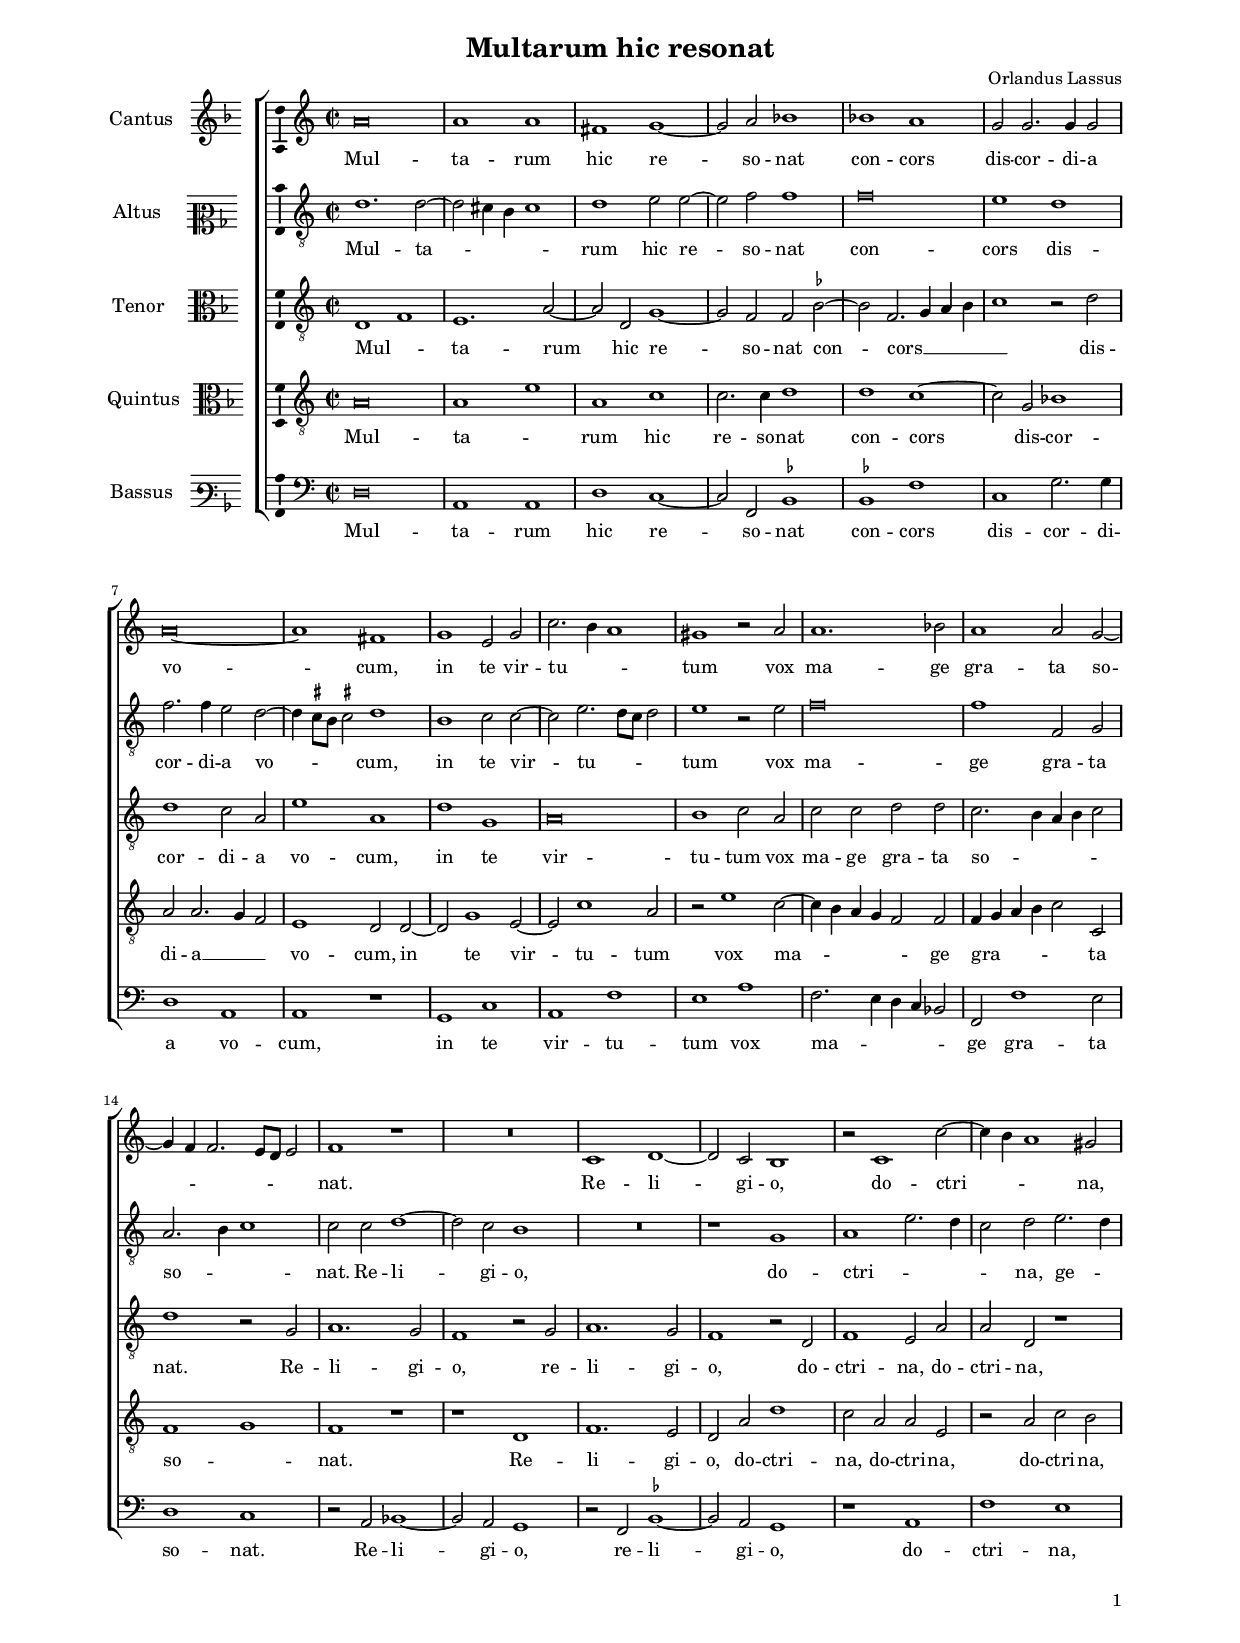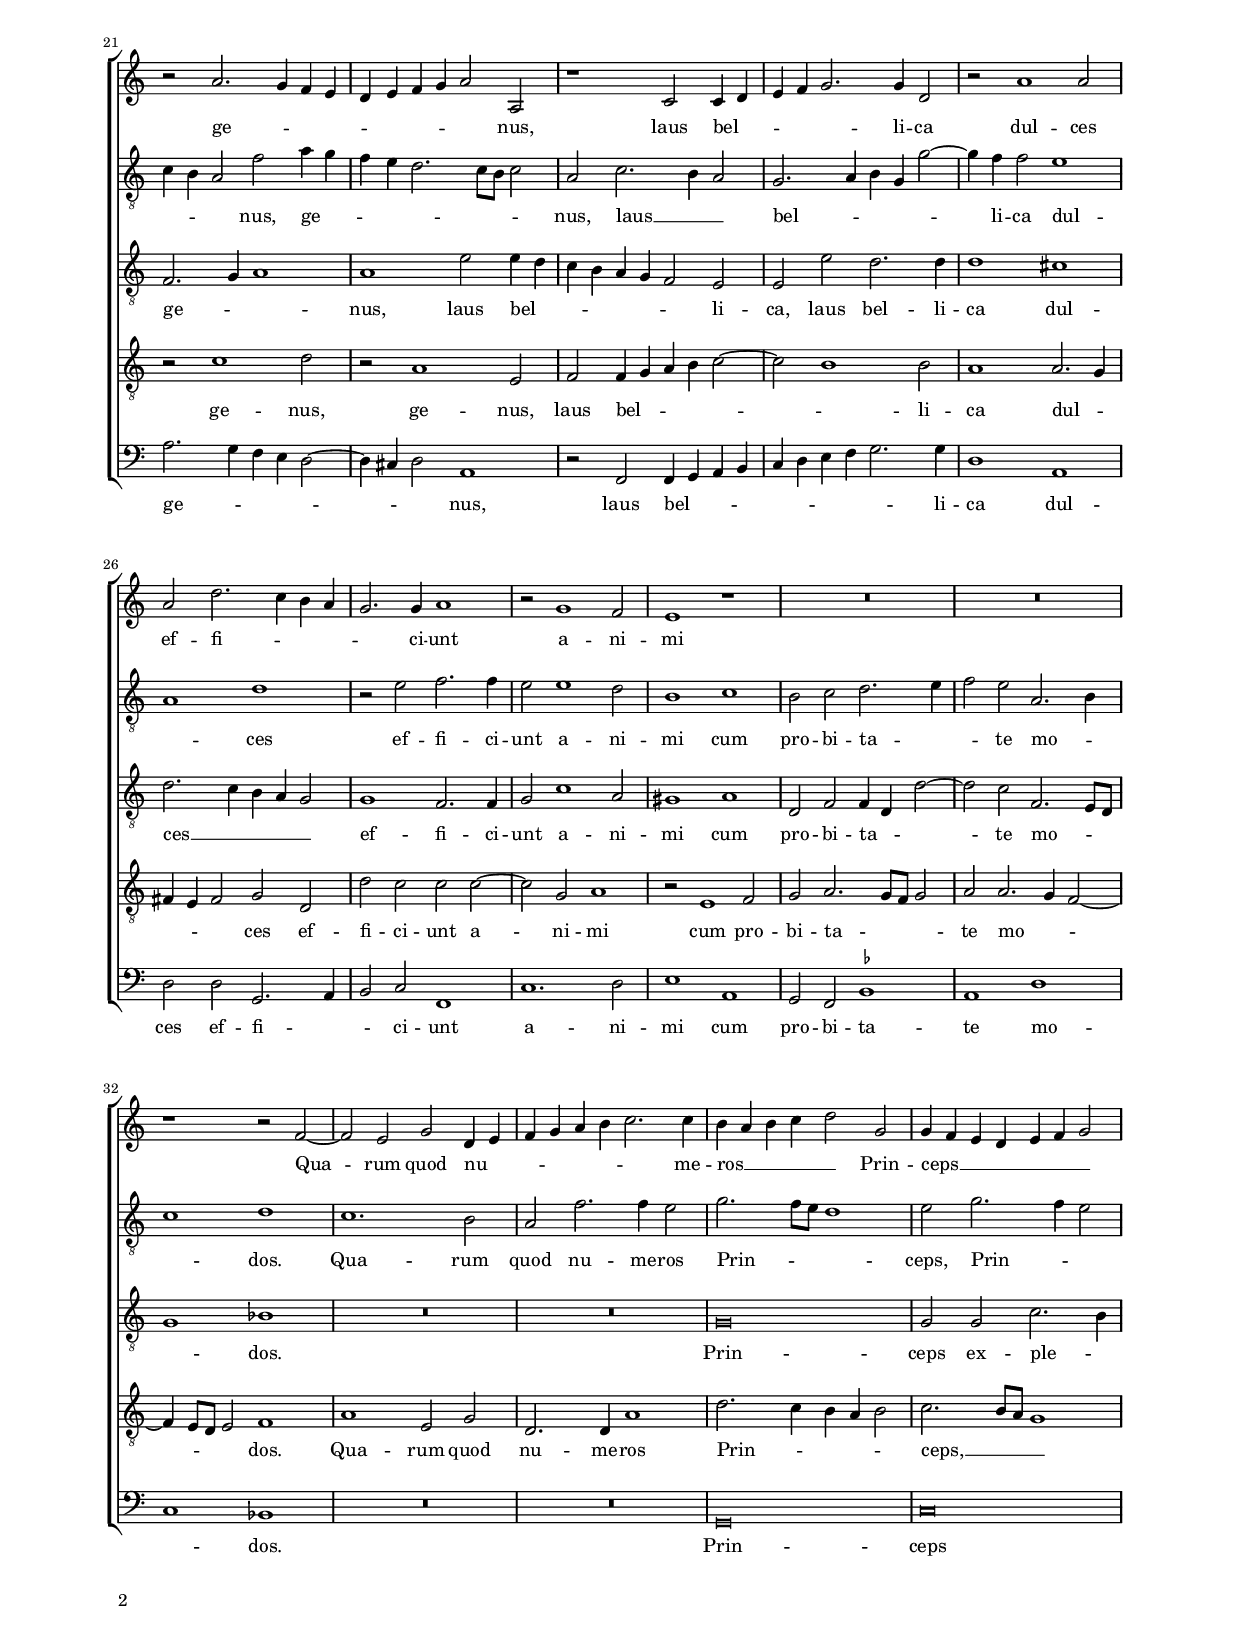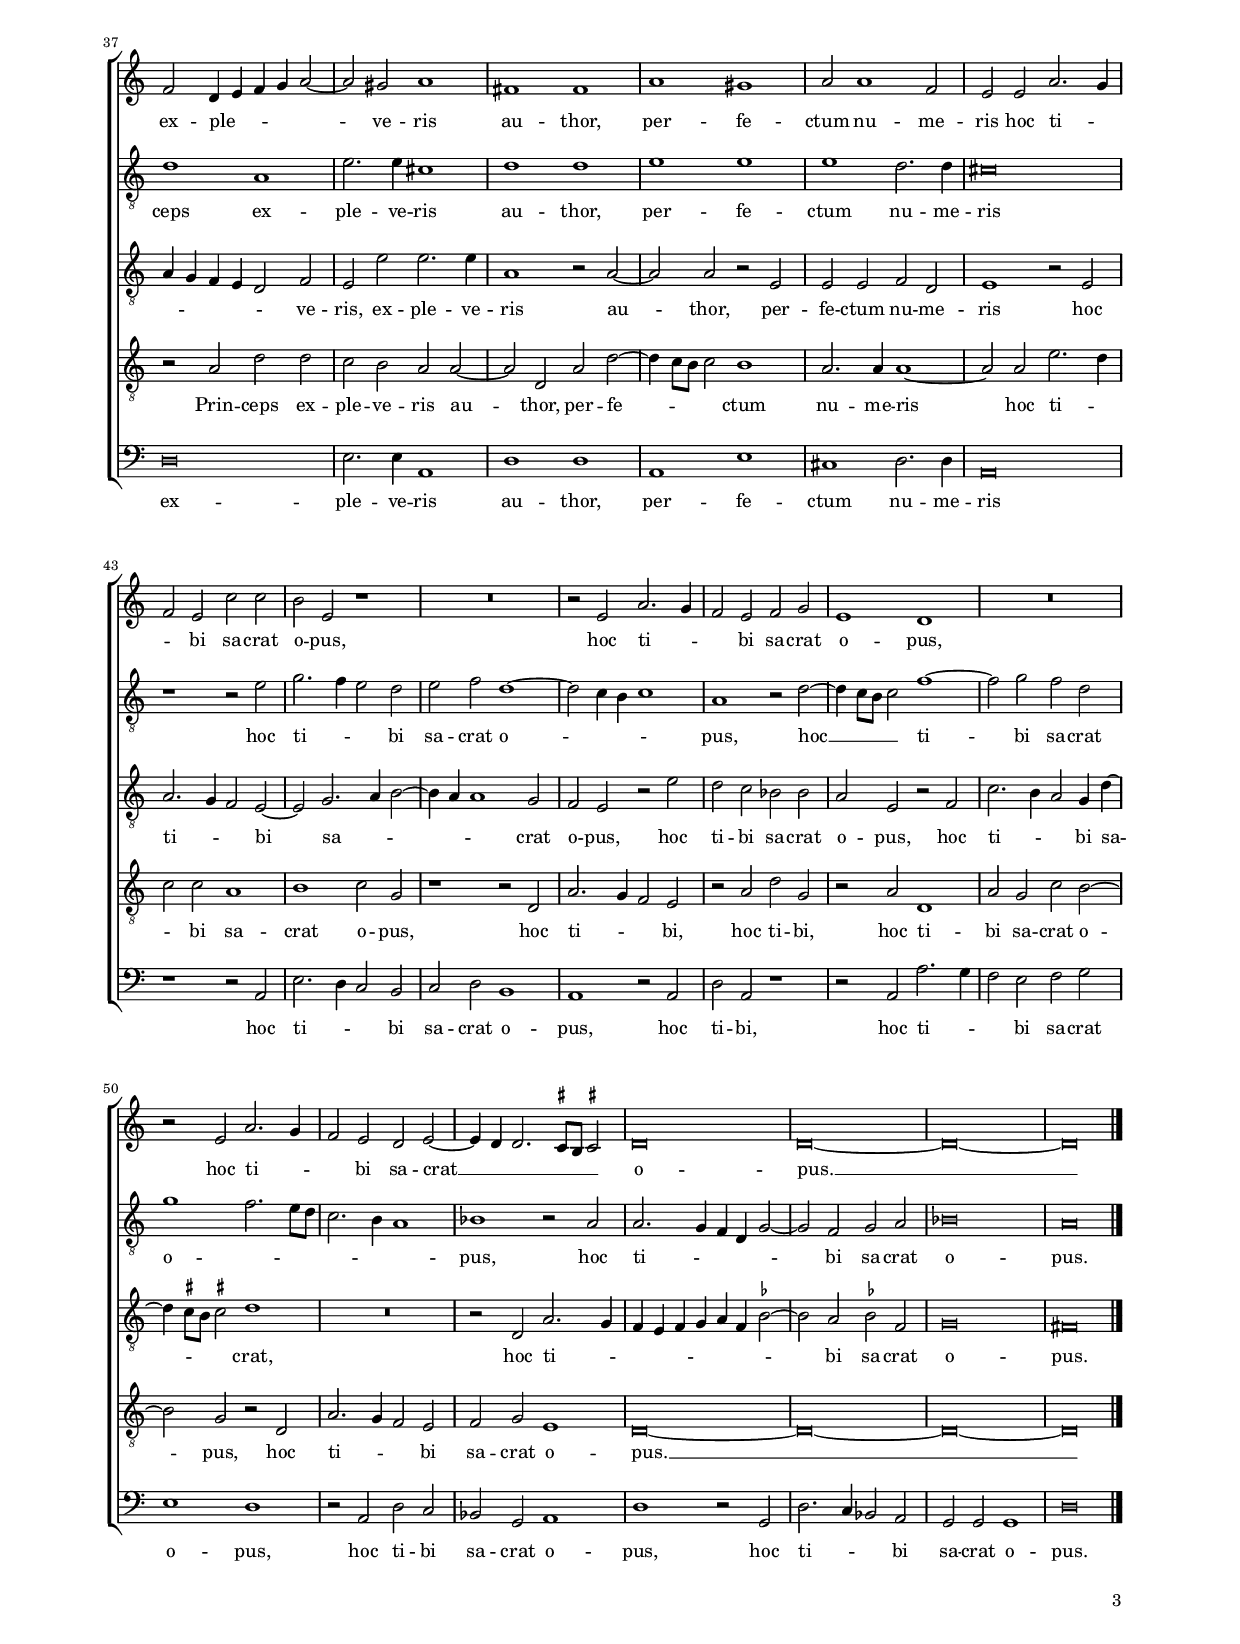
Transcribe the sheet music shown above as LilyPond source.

\header
{
  title="Multarum hic resonat"
  composer="Orlandus Lassus"
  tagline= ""
}

\version "2.22.1"
\include "deutsch.ly"
#(set-global-staff-size 15)
% #(set-default-paper-size "letter")
#(ly:set-option 'point-and-click #f)


\paper
	{
	top-margin = 1.8 \cm
	bottom-margin = 1.2 \cm
	left-margin = 2 \cm
	right-margin = 2 \cm
	ragged-bottom = ##f
	ragged-last-bottom = ##f
	print-page-number = ##f
	system-system-spacing = #'((basic-distance . 17) (minimum-distance . 14) (padding . 5) (strechability . 150))
    oddFooterMarkup=\markup   \fill-line { "" \fromproperty #'page:page-number-string }
    evenFooterMarkup=\markup  \fill-line { \fromproperty #'page:page-number-string "" }
    last-bottom-spacing = #'((basic-distance . 12) (minimum-distance . 7) (padding . 4))
	systems-per-page = 3
    page-count = 3
%	min-systems-per-page = 3
%	print-all-headers = ##t
%	print-first-page-number = ##t
%	first-page-number = 1
	}

	
global = {
	\key f \major
	\time 2/2 \set Score.measureLength = #(ly:make-moment 2/1)
    \set Score.tempoHideNote = ##t
    \tempo 2 = 90
    \skip 1*2*56 \bar "|."
	}

	ficta = { \once \set suggestAccidentals = ##t }

	forget = #(define-music-function (music) (ly:music?) #{
		\accidentalStyle forget
		$music
		\accidentalStyle default
		#})


incipitcantus = \markup { \score {
	{
	\set Staff.instrumentName = \markup { \fontsize #1 "Cantus" }
	\key f \major
	\clef violin
	s4 \bar ""
	}
	\layout  {
	raggedright = ##t
	indent = 1.6 \cm
	line-width = 2.2\cm
	\context { \Staff \remove Time_signature_engraver }
	\override Staff.Clef.Y-extent = #'(0 . 0)
	}} \hspace #1 }

      
incipitaltus = \markup { \score {
	{
	\set Staff.instrumentName = \markup { \fontsize #1 "Altus" }
	\key f \major
	\clef mezzosoprano
	s4 \bar ""
	}
	\layout  {
	raggedright = ##t
	indent = 1.6 \cm
	line-width = 2.2\cm
	\context { \Staff \remove Time_signature_engraver }
	\override Staff.Clef.Y-extent = #'(0 . 0)
	}} \hspace #1 }


incipittenor = \markup { \score {
	{
	\set Staff.instrumentName = \markup { \fontsize #1 "Tenor" }
	\key f \major
	\clef alto
	s4 \bar ""
	}
	\layout  {
	raggedright = ##t
	indent = 1.6 \cm
	line-width = 2.2\cm
	\context { \Staff \remove Time_signature_engraver }
	\override Staff.Clef.Y-extent = #'(0 . 0)
	}} \hspace #1 }
      
      
incipitquintus = \markup { \score {
	{
	\set Staff.instrumentName = \markup { \fontsize #1 "Quintus" }
	\key f \major
	\clef alto
	s4 \bar ""
	}
	\layout  {
	raggedright = ##t
	indent = 1.6 \cm
	line-width = 2.2\cm
	\context { \Staff \remove Time_signature_engraver }
	\override Staff.Clef.Y-extent = #'(0 . 0)
	}} \hspace #1 }
      
      
incipitbassus = \markup { \score {
	{
	\set Staff.instrumentName = \markup { \fontsize #1 "Bassus" }
	\key f \major
	\clef varbaritone
	s4 \bar ""
	}
	\layout  {
	raggedright = ##t
	indent = 1.6 \cm
	line-width = 2.2\cm
	\context { \Staff \remove Time_signature_engraver }
	\override Staff.Clef.Y-extent = #'(0 . 0)
	}} \hspace #1 }


cantus =  \relative c''
	{
	d\breve
	d1 d
	h1 c~
	c2 d es1
%5
	es1 d |
	c2 c2. c4 c2
	d\breve~
	d1 h
	c1 a2 c
%10
	f2. e4 d1 |
	cis1 r2 d
	d1. es2
	d1 d2 c~
	c4 b b2. a8 g a2
%15
	b1 r |
	R\breve
	f1 g~
	g2 f e1
	r2 f1 f'2~
%20
	f4 e d1 cis2 |
	r2 d2. c4 b a
	g4 a b c d2 d,
	r1 f2 f4 g
	a4 b c2. c4 g2
%25
	r2 d'1 d2 |
	d2 g2. f4 e d
	c2. c4 d1
	r2 c1 b2
	a1 r
%30
	R\breve |
	R\breve
	r1 r2 b~
	b2 a c g4 a
	b4 c d e f2. f4
%35
	e4 d e f g2 c, |
	c4 b a g a b c2
	b2 g4 a b c d2~
	d2 cis d1
	h1 h
%40
	d1 cis |
	d2 d1 b2
	a2 a d2. c4
	b2 a f' f
	e2 a, r1
%45
	R\breve |
	r2 a d2. c4
	b2 a b c
	a1 g
	R\breve
%50
	r2 a d2. c4 |
	b2 a g a~
	a4 g g2. \ficta fis8 e \ficta fis!2
	g\breve
	g\breve~
%55
        g\breve~
        g\breve |
	}


altus =  \relative c'
	{
	g'1. g2~
	g2 fis4 e fis1
	g1 a2 a~
	a2 b b1
%5
	b\breve |
	a1 g
	b2. b4 a2 g~
	g4 \ficta fis8 e \ficta fis!2 g1
	e1 f2 f~
%10
	f2 a2. g8 f g2 |
	a1 r2 a
	b\breve
	b1 b,2 c
	d2. e4 f1
%15
	f2 f g1~ |
	g2 f e1
	R\breve
	r1 c
	d1 a'2. g4
%20
	f2 g a2.g4 |
	f4 e d2 b' d4 c
	b4 a g2. f8 e f2
	d2 f2. e4 d2
	c2. d4 e c c'2~
%25
	c4 b b2 a1 |
	d,1 g
	r2 a b2. b4
	a2 a1 g2
	e1 f
%30
	e2 f g2. a4 |
	b2 a d,2. e4
	f1 g
	f1. e2
	d2 b'2. b4 a2
%35
	c2. b8 a g1 |
	a2 c2. b4 a2
	g1 d
	a'2. a4 fis1
	g1 g
%40
	a1 a |
	a1 g2. g4
	fis\breve
	r1 r2 a
	c2. b4 a2 g
%45
	a2 b g1~ |
	g2 f4 e f1
	d1 r2 g~
	g4 f8 e f2 b1~
	b2 c b g
%50
	c1 b2. a8 g |
	f2. e4 d1
	es1 r2 d
	d2. c4 b g c2~
	c2 b c d
%55
	es\breve |
	d\breve |
	}


tenor =  \relative c'
	{
	g1 b
	a1. d2~
	d2 g, c1~
	c2 b b \ficta es~
%5
	\ficta es2 b2. c4 d \forget e |
	f1 r2 g
	g1 f2 d
	a'1 d,
	g1 c,
%10
	d\breve |
	e1 f2 d
	f2 f g g
	f2. e4 d e f2
	g1 r2 c,
%15
	d1. c2 |
	b1 r2 c
	d1. c2
	b1 r2 g
	b1 a2 d
%20
	d2 g, r1 |
	b2. c4 d1
	d1 a'2 a4 g
	f4 e d c b2 a
	a2 a' g2. g4
%25
	g1 fis |
	g2. f4 e d c2 |
	c1 b2. b4
	c2 f1 d2
	cis1 d
%30
	g,2 b b4 g g'2~ |
	g2 f b,2. a8 g
	c1 es
	R\breve
	R\breve
%35
	c\breve |
	c2 c f2. e4
	d4 c b a g2 b
	a2 a' a2. a4
	d,1 r2 d~
%40
	d2 d r a |
	a2 a b g
	a1 r2 a
	d2. c4 b2 a~
	a2 c2. d4 e2~
%45
	e4 d d1 c2 |
	b2 a r a'
	g2 f es es
	d2 a r b
	f'2. e4 d2 c4 g'~
%50
	g4 \ficta fis8 e \ficta fis!2 g1 |
	R\breve
	r2 g, d'2. c4
	b4 a b c d b \ficta es2~
	\ficta es2 d \ficta es b
%55
	c\breve |
	h\breve |
	}


quintus  =  \relative c'
	{
	d\breve
	d1 a'
	d,1 f
	f2. f4 g1
%5
	g1 f~ |
	f2 c es1
	d2 d2. c4 b2
	a1 g2 g~
	g2 c1 a2~
%10
	a2 f'1 d2 |
	r2 a'1 f2~
	f4 e d c b2 b
	b4 c d e f2 f,
	b1 c
%15
	b1 r |
	r1 g
	b1. a2
	g2 d' g1
	f2 d d a
%20
	r2 d f e |
	r2 f1 g2
	r2 d1 a2
	b2 b4 c d e f2~
	f2 e1 e2
%25
	d1 d2. c4 |
	h4 a h2 c g
	g'2 f f f~
	f2 c d1
	r2 a1 b2
%30
	c2 d2. c8 b c2 |
	d2 d2. c4 b2~
	b4 a8 g a2 b1
	d1 a2 c
	g2. g4 d'1
%35
	g2. f4 e d e2 |
	f2. e8 d c1
	r2 d g g
	f2 e d d~
	d2 g, d' g~
%40
	g4 f8 e f2 e1 |
	d2. d4 d1~
	d2 d a'2. g4
	f2 f d1
	e1 f2 c
%45
	r1 r2 g |
	d'2. c4 b2 a
	r2 d g c,
	r2 d g,1
	d'2 c f e~
%50
	e2 c r g |
	d'2. c4 b2 a
	b2 c a1
	g\breve~
	g\breve~
%55
	g\breve~
	g\breve |
	}


bassus  =  \relative c
	{
	g'\breve
	d1 d
	g1 f~
	f2 b, \ficta es1
%5
	\ficta es1 b' |
	f1 c'2. c4
	g1 d
	d1 r
	c1 f
%10
	d1 b' |
	a1 d
	b2. a4 g f es2
	b2 b'1 a2
	g1 f
%15
	r2 d es1~ |
	es2 d c1
	r2 b \ficta es1~
	es2 d c1
	r1 d
%20
	b'1 a |
	d2. c4 b a g2~
	g4 fis g2 d1
	r2 b b4 c d e
	f4 g a b c2. c4
%25
	g1 d |
	g2 g c,2. d4
	e2 f b,1
	f'1. g2
	a1 d,
%30
	c2 b \ficta es1 |
	d1 g
	f1 es
	R\breve
	R\breve
%35
	c\breve |
	f\breve
	g\breve
	a2. a4 d,1
	g1 g
%40
	d1 a' |
	fis1 g2. g4
	d\breve
	r1 r2 d
	a'2. g4 f2 e
%45
	f2 g e1 |
	d1 r2 d
	g2 d r1
	r2 d d'2. c4
	b2 a b c
%50
	a1 g |
	r2 d g f
	es2 c d1
	g1 r2 c,
	g'2. f4 es2 d
%55
	c2 c c1 |
	g'\breve |
	}


lyricscantus = \lyricmode {
	Mul -- ta -- rum hic re -- so -- nat con -- cors dis -- cor -- di -- a vo -- cum,
        in te vir -- tu -- _ _ tum vox ma -- ge gra -- ta so -- _ _ _ _ _ nat.
        Re -- li -- gi -- o, do -- ctri -- _ _ na, ge -- _ _ _ _ _ _ _ _ nus, 
        laus bel -- _ _ _ _ li -- ca dul -- ces
        ef -- fi -- _ _ _ _ ci -- unt a -- ni -- mi
        Qua -- rum quod nu -- _ _ _ _ _ _ me -- ros __ _ _ _ _ Prin -- ceps __ _ _ _ _ _ _ 
        ex -- ple -- _ _ _ _ ve -- ris au -- thor,
        per -- fe -- ctum nu -- me -- ris hoc ti -- _ _ bi sa -- crat o -- pus,
        hoc ti -- _ _ bi sa -- crat o -- pus,
        hoc ti -- _ _ bi sa -- crat __ _ _ _ _ _ o -- pus. __
	}


lyricsaltus = \lyricmode {
	Mul -- ta -- _ _ _ rum hic re -- so -- nat con -- cors dis -- cor -- di -- a vo -- _ _ _ cum,
        in te vir -- tu -- _ _ _ tum vox ma -- ge gra -- ta so -- _ _ nat.
        Re -- li -- gi -- o, do -- ctri -- _ _ _ na, ge -- _ _ _ _ nus, 
        ge -- _ _ _ _ _ _ _ nus, laus __ _ _ bel -- _ _ _ _ li -- ca dul -- _ ces
        ef -- fi -- ci -- unt a -- ni -- mi cum pro -- bi -- ta -- _ _ te mo -- _ _ dos.
        Qua -- rum quod nu -- me -- ros Prin -- _ _ _ ceps,
        Prin -- _ _ ceps ex -- ple -- ve -- ris au -- thor,
        per -- fe -- ctum nu -- me -- ris hoc ti -- _ _ bi sa -- crat o -- _ _ _ pus,
        hoc __ _ _ _ ti -- bi sa -- crat o -- _ _ _ _ _ _ pus,
        hoc ti -- _ _ _ _ bi sa -- crat o -- pus.
	}


lyricstenor = \lyricmode {
	Mul -- _ ta -- rum hic re -- so -- nat con -- cors __ _ _ _ _ dis -- cor -- di -- a vo -- cum,
        in te vir -- tu -- tum vox ma -- ge gra -- ta so -- _ _ _ _ nat.
        Re -- li -- gi -- o, 
        re -- li -- gi -- o, do -- ctri -- na, 
        do -- ctri -- na, ge -- _ _ nus, laus bel -- _ _ _ _ _ _ li -- ca,
        laus bel -- li -- ca dul -- ces __ _ _ _ _ 
        ef -- fi -- ci -- unt a -- ni -- mi cum pro -- bi -- ta -- _ _ te mo -- _ _ _ dos.
        Prin -- ceps ex -- ple -- _ _ _ _ _ _ ve -- ris,
        ex -- ple -- ve -- ris au -- thor,
        per -- fe -- ctum nu -- me -- ris
        hoc ti -- _ _ bi sa -- _ _ _ _ crat o -- pus,
        hoc ti -- bi sa -- crat o -- pus,
        hoc ti -- _ _ bi sa -- _ _ _ crat,
        hoc ti -- _ _ _ _ _ _ _ _ bi sa -- crat o -- pus.
	}


lyricsquintus = \lyricmode {
	Mul -- ta -- _ rum hic re -- so -- nat con -- cors dis -- cor -- di -- a __ _ _ vo -- cum,
        in te vir -- tu -- tum vox ma -- _ _ _ _ ge gra -- _ _ _ _ ta so -- _ nat.
        Re -- li -- gi -- o, do -- ctri -- na, 
        do -- ctri -- na, 
        do -- ctri -- na, ge -- nus, 
        ge -- nus, laus bel -- _ _ _ _ _ li -- ca dul -- _ _ _ _ ces
        ef -- fi -- ci -- unt a -- ni -- mi cum pro -- bi -- ta -- _ _ _ te mo -- _ _ _ _ _ dos.
        Qua -- rum quod nu -- me -- ros Prin -- _ _ _ _ ceps, __ _ _ _ 
        Prin -- ceps ex -- ple -- ve -- ris au -- thor,
        per -- fe -- _ _ _ ctum nu -- me -- ris hoc ti -- _ _ bi sa -- crat o -- pus,
        hoc ti -- _ _ bi,
        hoc ti -- bi,
        hoc ti -- bi sa -- crat o -- pus,
        hoc ti -- _ _ bi sa -- crat o -- pus. __
	}


lyricsbassus = \lyricmode {
	Mul -- ta -- rum hic re -- so -- nat con -- cors dis -- cor -- di -- a vo -- cum,
        in te vir -- tu -- tum vox ma -- _ _ _ _ ge gra -- ta so -- nat.
        Re -- li -- gi -- o, 
        re -- li -- gi -- o, do -- ctri -- na, ge -- _ _ _ _ _ _ nus, 
        laus bel -- _ _ _ _ _ _ _ _ li -- ca dul -- ces
        ef -- fi -- _ _ ci -- unt a -- ni -- mi cum pro -- bi -- ta -- te mo -- _ dos.
        Prin -- ceps ex -- ple -- ve -- ris au -- thor,
        per -- fe -- ctum nu -- me -- ris hoc ti -- _ _ bi sa -- crat o -- pus,
        hoc ti -- bi,
        hoc ti -- _ _ bi sa -- crat o -- pus,
        hoc ti -- bi sa -- crat o -- pus,
        hoc ti -- _ _ bi sa -- crat o -- pus.
	}


\score
{  
    \transpose f c {
	\new ChoirStaff \with { \override StaffGrouper.staff-staff-spacing.basic-distance = #12 }
	<<

	\new Staff << \global
	\new Voice="v1" {
		\set Staff.instrumentName=\incipitcantus
%		\set Staff.instrumentName= "S"
		\set Staff.midiInstrument = "reed organ"
		\clef violin
		\cantus }
	\new Lyrics \lyricsto "v1" {\lyricscantus }
	>>


	\new Staff << \global
	\new Voice="v2" {
		\set Staff.instrumentName=\incipitaltus
%		\set Staff.instrumentName= "A"
		\set Staff.midiInstrument = "reed organ"
        \clef "G_8"
		\altus}
	\new Lyrics \lyricsto "v2" {\lyricsaltus }
	>>


	\new Staff << \global
	\new Voice="v3" {
		\set Staff.instrumentName=\incipittenor
%		\set Staff.instrumentName= "T"
		\set Staff.midiInstrument = "reed organ"
		\clef "G_8"
		\tenor }
	\new Lyrics \lyricsto "v3" {\lyricstenor }
	>>


	\new Staff << \global
	\new Voice="v5" {
		\set Staff.instrumentName=\incipitquintus
%		\set Staff.instrumentName= "Q"
		\set Staff.midiInstrument = "reed organ"
		\clef "G_8"
		\quintus}
	\new Lyrics \lyricsto "v5" {\lyricsquintus }
	>>


	\new Staff << \global
	\new Voice="v4" {
		\set Staff.instrumentName=\incipitbassus
%		\set Staff.instrumentName= "B"
		\set Staff.midiInstrument = "reed organ"
		\clef bass 
		\bassus }
	\new Lyrics \lyricsto "v4" {\lyricsbassus}
	>>

	>>
	} % transpose

	\layout
	{
	indent = 2.5\cm
	\context { \Lyrics \override VerticalAxisGroup.nonstaff-relatedstaff-spacing.padding = #1.4 }
%	\context { \Lyrics \override LyricText.font-size = #1 }
	\context { \Staff \override TimeSignature.break-visibility = #end-of-line-invisible }
	\context { \Staff \consists "Ambitus_engraver" }
	\context { \Score \override BarNumber.padding = #2 }
	\context { \Voice \override NoteHead.style = #'baroque }
	}

\midi
	{
	}

}


% EOF
